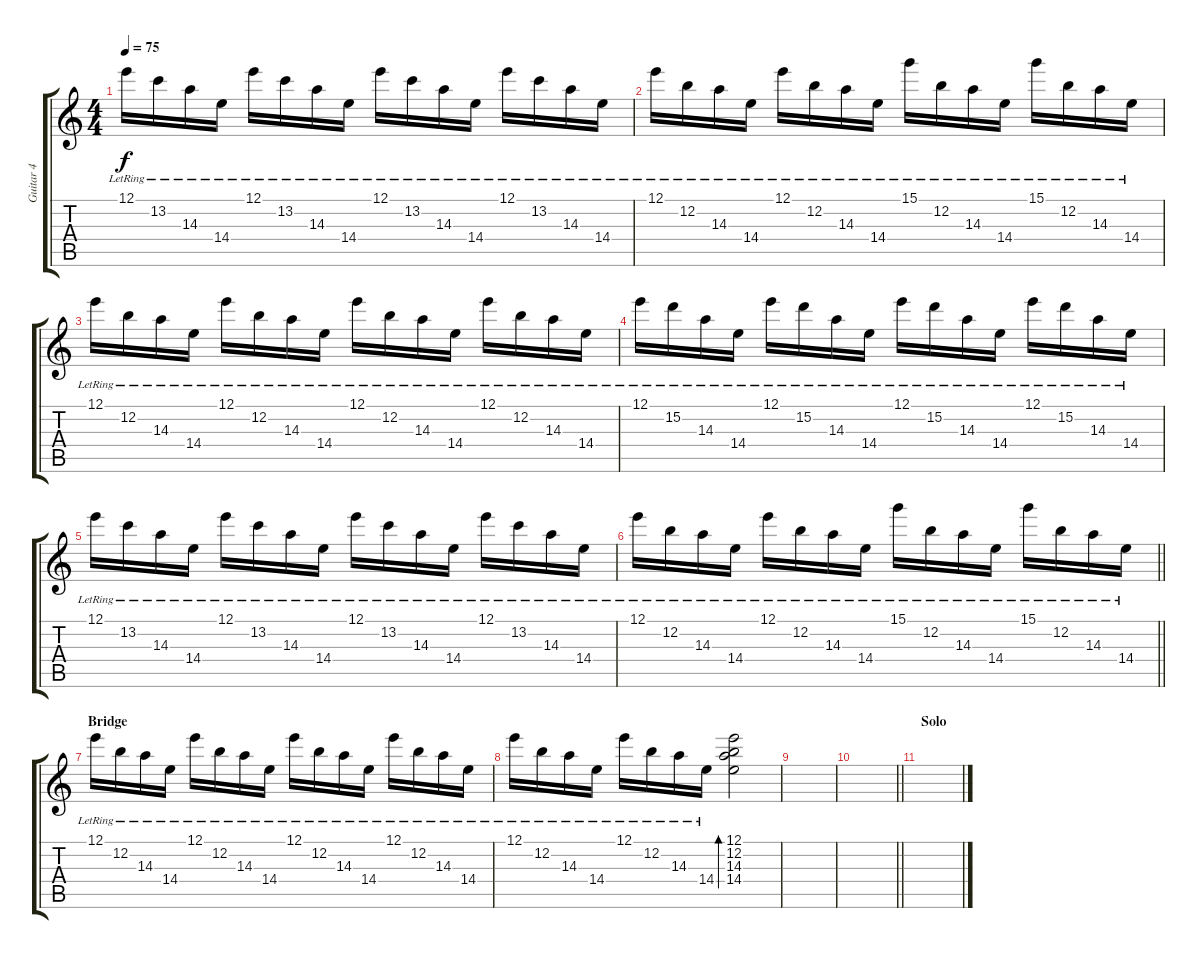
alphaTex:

\track ("Guitar 4" "Guitar 4") {instrument electricguitarjazz}
\staff {score tabs}
\tuning (E4 B3 G3 D3 A2 E2) {hide}
\ts (4 4)
\tempo 75
\clef g2
\ks c
12.1{lr}.16{dy f} 13.2{lr}.16 14.3{lr}.16 14.4{lr}.16 12.1{lr}.16 13.2{lr}.16 14.3{lr}.16 14.4{lr}.16 12.1{lr}.16 13.2{lr}.16 14.3{lr}.16 14.4{lr}.16 12.1{lr}.16 13.2{lr}.16 14.3{lr}.16 14.4{lr}.16 |
12.1{lr}.16 12.2{lr}.16 14.3{lr}.16 14.4{lr}.16 12.1{lr}.16 12.2{lr}.16 14.3{lr}.16 14.4{lr}.16 15.1{lr}.16 12.2{lr}.16 14.3{lr}.16 14.4{lr}.16 15.1{lr}.16 12.2{lr}.16 14.3{lr}.16 14.4{lr}.16 |
12.1{lr}.16 12.2{lr}.16 14.3{lr}.16 14.4{lr}.16 12.1{lr}.16 12.2{lr}.16 14.3{lr}.16 14.4{lr}.16 12.1{lr}.16 12.2{lr}.16 14.3{lr}.16 14.4{lr}.16 12.1{lr}.16 12.2{lr}.16 14.3{lr}.16 14.4{lr}.16 |
12.1{lr}.16 15.2{lr}.16 14.3{lr}.16 14.4{lr}.16 12.1{lr}.16 15.2{lr}.16 14.3{lr}.16 14.4{lr}.16 12.1{lr}.16 15.2{lr}.16 14.3{lr}.16 14.4{lr}.16 12.1{lr}.16 15.2{lr}.16 14.3{lr}.16 14.4{lr}.16 |
12.1{lr}.16 13.2{lr}.16 14.3{lr}.16 14.4{lr}.16 12.1{lr}.16 13.2{lr}.16 14.3{lr}.16 14.4{lr}.16 12.1{lr}.16 13.2{lr}.16 14.3{lr}.16 14.4{lr}.16 12.1{lr}.16 13.2{lr}.16 14.3{lr}.16 14.4{lr}.16 |
\barLineRight lightlight
12.1{lr}.16 12.2{lr}.16 14.3{lr}.16 14.4{lr}.16 12.1{lr}.16 12.2{lr}.16 14.3{lr}.16 14.4{lr}.16 15.1{lr}.16 12.2{lr}.16 14.3{lr}.16 14.4{lr}.16 15.1{lr}.16 12.2{lr}.16 14.3{lr}.16 14.4{lr}.16 |
\section ("" "Bridge")
12.1{lr}.16 12.2{lr}.16 14.3{lr}.16 14.4{lr}.16 12.1{lr}.16 12.2{lr}.16 14.3{lr}.16 14.4{lr}.16 12.1{lr}.16 12.2{lr}.16 14.3{lr}.16 14.4{lr}.16 12.1{lr}.16 12.2{lr}.16 14.3{lr}.16 14.4{lr}.16 |
12.1{lr}.16 12.2{lr}.16 14.3{lr}.16 14.4{lr}.16 12.1{lr}.16 12.2{lr}.16 14.3{lr}.16 14.4{lr}.16 (12.1 12.2 14.3 14.4).2{bd 120} |
|
\barLineRight lightlight
|
\section ("" "Solo")
